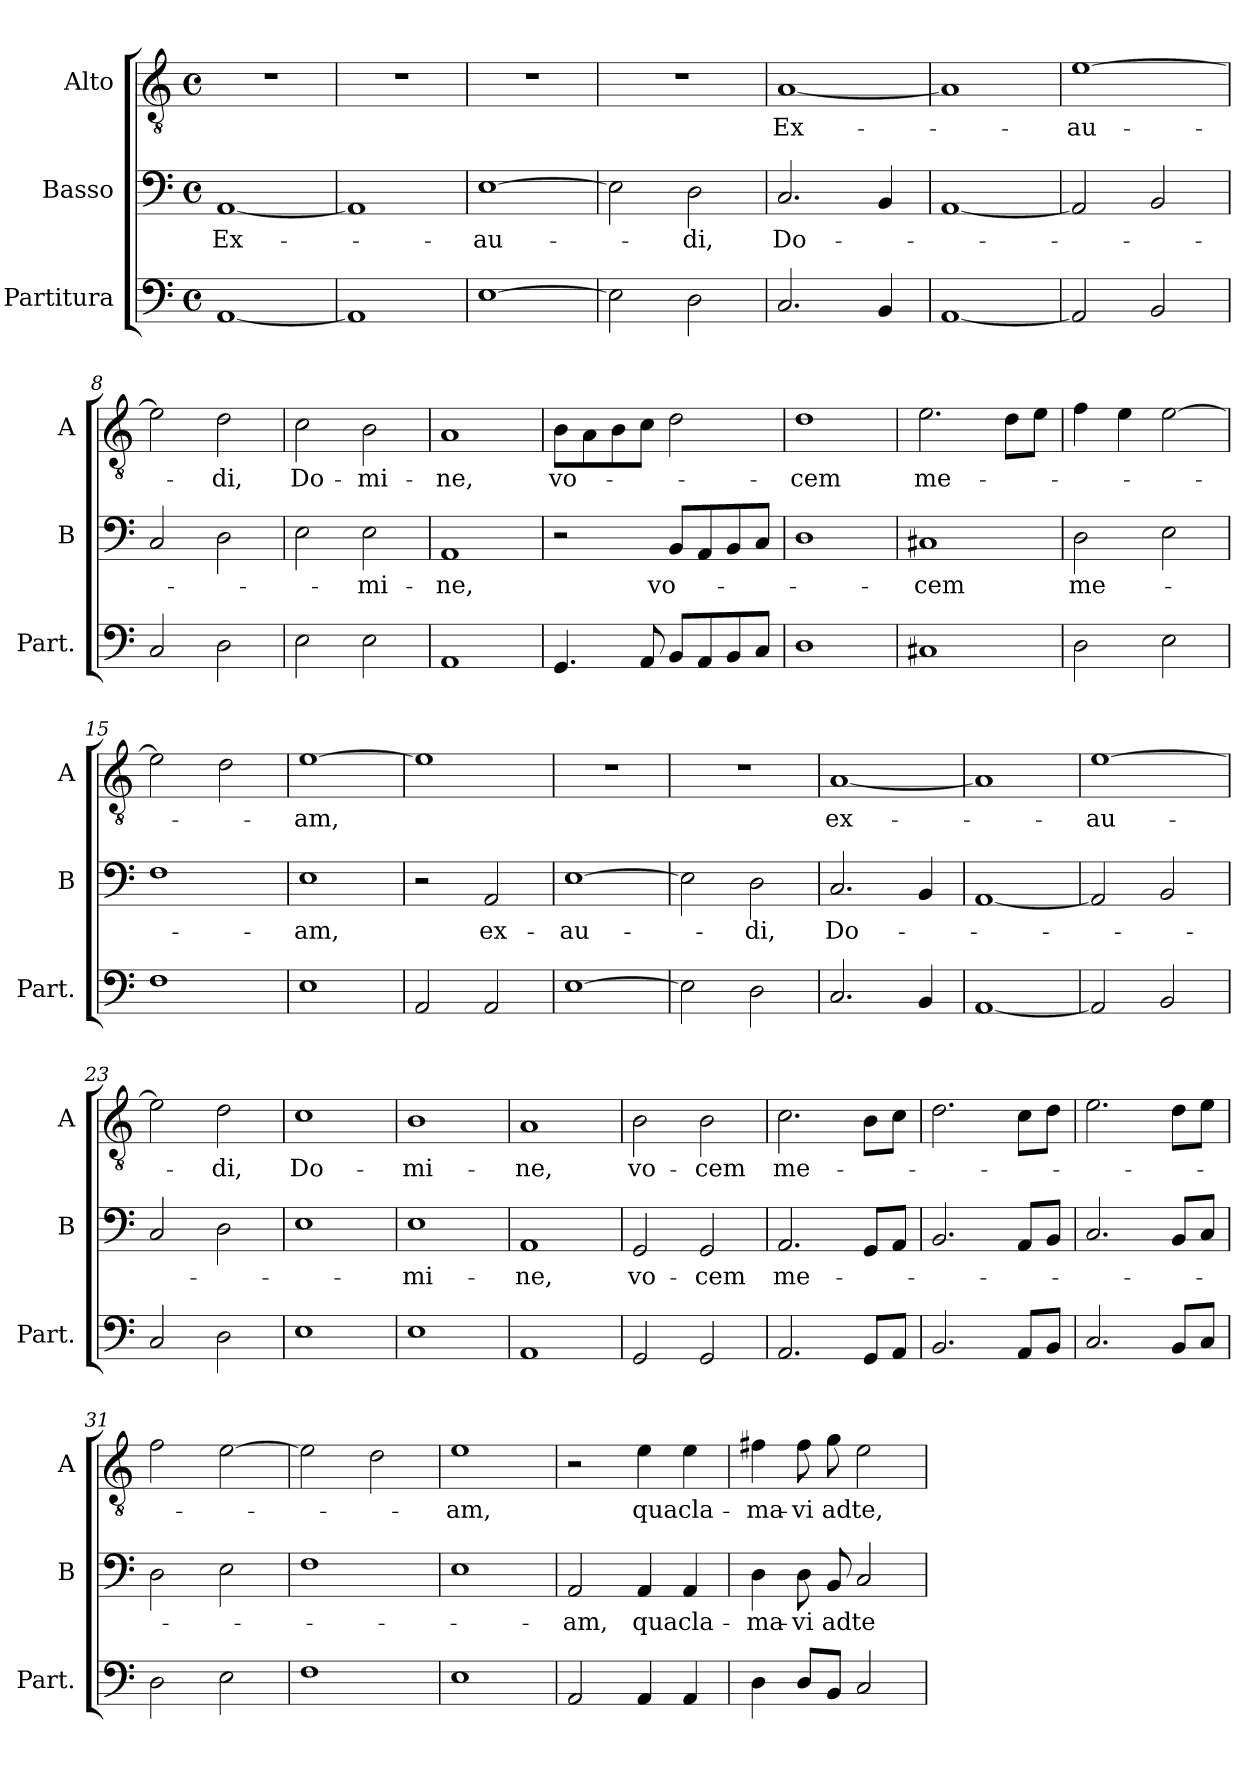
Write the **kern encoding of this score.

**kern	**kern	**text	**kern	**text
*part3	*part2	*part2	*part1	*part1
*staff3	*staff2	*staff2	*staff1	*staff1
*I"Partitura	*I"Basso	*	*I"Alto	*
*I'Part.	*I'B	*	*I'A	*
*clefF4	*clefF4	*	*clefGv2	*
*k[]	*k[]	*	*k[]	*
*M4/4	*M4/4	*	*M4/4	*
*met(c)	*met(c)	*	*met(c)	*
*MM120	*MM120	*	*MM120	*
=1	=1	=1	=1	=1
[1AA	[1AA	Ex-	1r	.
=2	=2	=2	=2	=2
1AA]	1AA]	.	1r	.
=3	=3	=3	=3	=3
[1E	[1E	-au-	1r	.
=4	=4	=4	=4	=4
2E\]	2E\]	.	1r	.
2D\	2D\	-di,	.	.
=5	=5	=5	=5	=5
2.C>/	2.C/	Do-	[1A	Ex-
4BB/	4BB/	.	.	.
=6	=6	=6	=6	=6
[1AA	[1AA	.	1A]	.
=7	=7	=7	=7	=7
2AA/]	2AA/]	.	[1e	-au-
2BB/	2BB/	.	.	.
=8	=8	=8	=8	=8
2C/	2C/	.	2e\]	.
2D\	2D\	.	2d\	-di,
=9	=9	=9	=9	=9
2E>\	2E\	.	2c\	Do-
2E>\	2E\	-mi-	2B\	-mi-
=10	=10	=10	=10	=10
1AA	1AA	-ne,	1A	-ne,
=11	=11	=11	=11	=11
4.GG/	2r	.	8B\L	vo-
.	.	.	8A\	.
.	.	.	8B\	.
8AA/	.	.	8c\J	.
8BB/L	8BB/L	vo-	2d\	.
8AA/	8AA/	.	.	.
8BB/	8BB/	.	.	.
8C/J	8C/J	.	.	.
=12	=12	=12	=12	=12
1D	1D	.	1d	-cem
=13	=13	=13	=13	=13
1C#X	1C#X	-cem	2.e\	me-
.	.	.	8d\L	.
.	.	.	8e\J	.
=14	=14	=14	=14	=14
2D\	2D\	me-	4f\	.
.	.	.	4e\	.
2E>\	2E\	.	[2e\	.
=15	=15	=15	=15	=15
1F>	1F	.	2e\]	.
.	.	.	2d\	.
=16	=16	=16	=16	=16
1E	1E	-am,	[1e	-am,
=17	=17	=17	=17	=17
2AA/	2r	.	1e]	.
2AA/	2AA/	ex-	.	.
=18	=18	=18	=18	=18
[1E	[1E	-au-	1r	.
=19	=19	=19	=19	=19
2E\]	2E\]	.	1r	.
2D\	2D\	-di,	.	.
=20	=20	=20	=20	=20
2.C>/	2.C/	Do-	[1A	ex-
4BB/	4BB/	.	.	.
=21	=21	=21	=21	=21
[1AA	[1AA	.	1A]	.
=22	=22	=22	=22	=22
2AA/]	2AA/]	.	[1e	-au-
2BB/	2BB/	.	.	.
=23	=23	=23	=23	=23
2C/	2C/	.	2e\]	.
2D\	2D\	.	2d\	-di,
=24	=24	=24	=24	=24
1E>	1E	.	1c	Do-
=25	=25	=25	=25	=25
1E>	1E	-mi-	1B	-mi-
=26	=26	=26	=26	=26
1AA	1AA	-ne,	1A	-ne,
=27	=27	=27	=27	=27
2GG/	2GG/	vo-	2B\	vo-
2GG/	2GG/	-cem	2B\	-cem
=28	=28	=28	=28	=28
2.AA/	2.AA/	me-	2.c\	me-
8GG/L	8GG/L	.	8B\L	.
8AA/J	8AA/J	.	8c\J	.
=29	=29	=29	=29	=29
2.BB/	2.BB/	.	2.d\	.
8AA/L	8AA/L	.	8c\L	.
8BB/J	8BB/J	.	8d\J	.
=30	=30	=30	=30	=30
2.C/	2.C/	.	2.e\	.
8BB/L	8BB/L	.	8d\L	.
8C/J	8C/J	.	8e\J	.
=31	=31	=31	=31	=31
2D\	2D\	.	2f\	.
2E\	2E\	.	[2e\	.
=32	=32	=32	=32	=32
1F	1F	.	2e\]	.
.	.	.	2d\	.
=33	=33	=33	=33	=33
1E	1E	.	1e	-am,
=34	=34	=34	=34	=34
2AA/	2AA/	-am,	2r	.
4AA/	4AA/	qua	4e\	qua
4AA/	4AA/	cla-	4e\	cla-
=35	=35	=35	=35	=35
4D\	4D\	-ma-	4f#X\	-ma-
8D/L	8D\	-vi	8f#\	-vi
8BB>/J	8BB/	ad	8g\	ad
2C/	2C/	te	2e\	te,
=	=	=	=	=
*-	*-	*-	*-	*-
